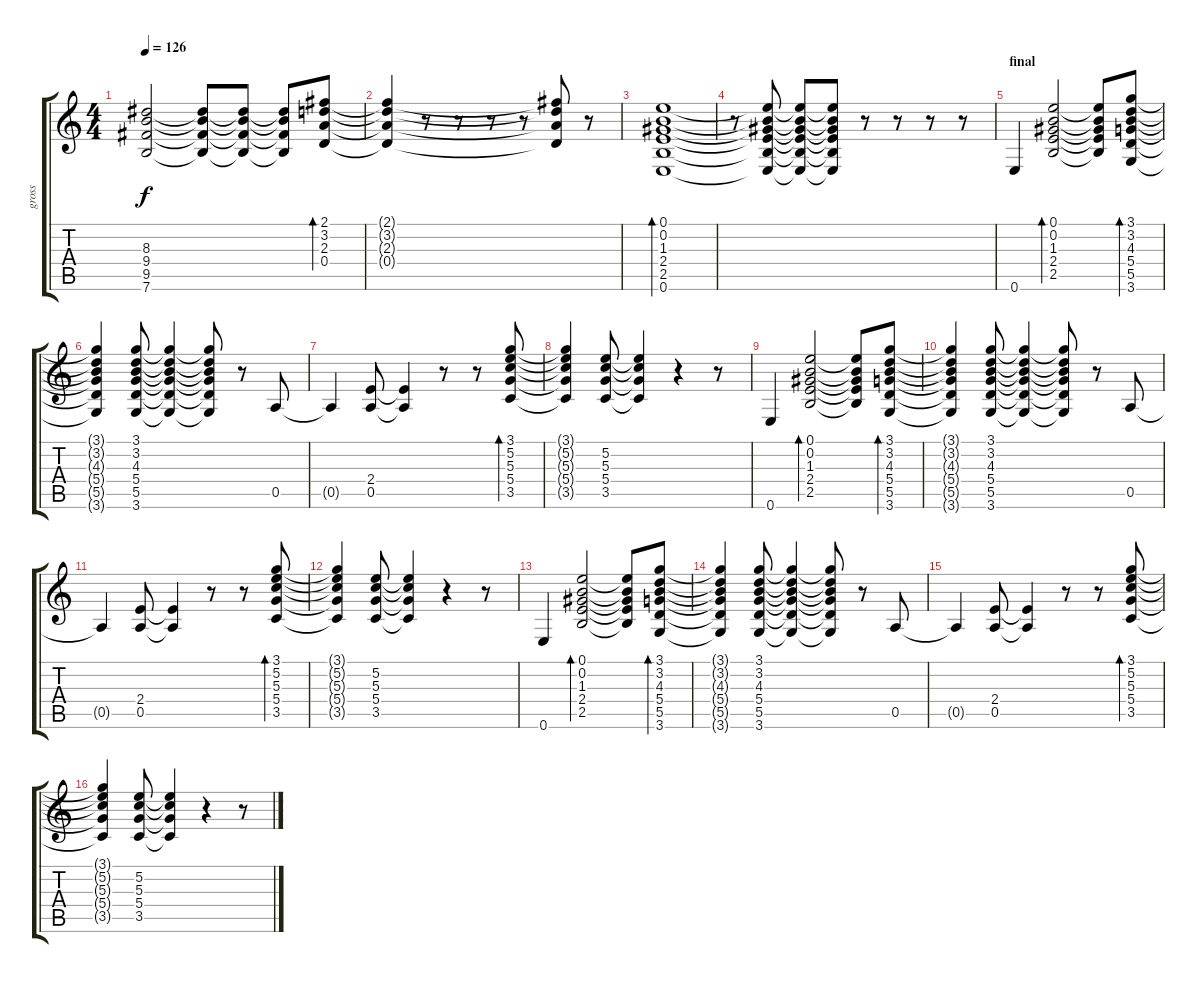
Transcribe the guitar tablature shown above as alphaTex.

\track ("gross" "gross") {instrument acousticguitarsteel}
\staff {score tabs}
\tuning (E4 B3 G3 D3 A2 E2) {hide}
\ts (4 4)
\tempo 126
\clef g2
\ks c
(8.3{t} 9.4{t} 9.5{t} 7.6{t}).2{dy f} (8.3{t} 9.4{t} 9.5{t} 7.6{t}).8 (8.3{t} 9.4{t} 9.5{t} 7.6{t}).8 (8.3{t} 9.4{t} 9.5{t} 7.6{t}).8 (2.1 3.2 2.3 0.4).8{bd 240} |
(2.1{t} 3.2{t} 2.3{t} 0.4{t}).4 r.8 r.8 r.8 r.8 (2.1{t} 3.2{t} 2.3{t} 0.4{t}).8 r.8 |
(0.1 0.2 1.3 2.4 2.5 0.6).1{bd 60} |
r.8 (0.1{t} 0.2{t} 1.3{t} 2.4{t} 2.5{t} 0.6{t}).8 (0.1{t} 0.2{t} 1.3{t} 2.4{t} 2.5{t} 0.6{t}).8 (0.1{t} 0.2{t} 1.3{t} 2.4{t} 2.5{t} 0.6{t}).8 r.8 r.8 r.8 r.8 |
\section ("" "final")
0.6.4 (0.1 0.2 1.3 2.4 2.5).2{bd 60} (0.1{t} 0.2{t} 1.3{t} 2.4{t} 2.5{t}).8 (3.1 3.2 4.3 5.4 5.5 3.6).8{bd 60} |
(3.1{t} 3.2{t} 4.3{t} 5.4{t} 5.5{t} 3.6{t}).4 (3.1 3.2 4.3 5.4 5.5 3.6).8 (3.1{t} 3.2{t} 4.3{t} 5.4{t} 5.5{t} 3.6{t}).4 (3.1{t} 3.2{t} 4.3{t} 5.4{t} 5.5{t} 3.6{t}).8 r.8 0.5.8 |
0.5{t}.4 (2.4 0.5).8 (2.4{t} 0.5{t}).4 r.8 r.8 (3.1 5.2 5.3 5.4 3.5).8{bd 60} |
(3.1{t} 5.2{t} 5.3{t} 5.4{t} 3.5{t}).4 (5.2 5.3 5.4 3.5).8 (5.2{t} 5.3{t} 5.4{t} 3.5{t}).4 r.4 r.8 |
0.6.4 (0.1 0.2 1.3 2.4 2.5).2{bd 60} (0.1{t} 0.2{t} 1.3{t} 2.4{t} 2.5{t}).8 (3.1 3.2 4.3 5.4 5.5 3.6).8{bd 60} |
(3.1{t} 3.2{t} 4.3{t} 5.4{t} 5.5{t} 3.6{t}).4 (3.1 3.2 4.3 5.4 5.5 3.6).8 (3.1{t} 3.2{t} 4.3{t} 5.4{t} 5.5{t} 3.6{t}).4 (3.1{t} 3.2{t} 4.3{t} 5.4{t} 5.5{t} 3.6{t}).8 r.8 0.5.8 |
0.5{t}.4 (2.4 0.5).8 (2.4{t} 0.5{t}).4 r.8 r.8 (3.1 5.2 5.3 5.4 3.5).8{bd 60} |
(3.1{t} 5.2{t} 5.3{t} 5.4{t} 3.5{t}).4 (5.2 5.3 5.4 3.5).8 (5.2{t} 5.3{t} 5.4{t} 3.5{t}).4 r.4 r.8 |
\section ("" "")
0.6.4 (0.1 0.2 1.3 2.4 2.5).2{bd 60} (0.1{t} 0.2{t} 1.3{t} 2.4{t} 2.5{t}).8 (3.1 3.2 4.3 5.4 5.5 3.6).8{bd 60} |
(3.1{t} 3.2{t} 4.3{t} 5.4{t} 5.5{t} 3.6{t}).4 (3.1 3.2 4.3 5.4 5.5 3.6).8 (3.1{t} 3.2{t} 4.3{t} 5.4{t} 5.5{t} 3.6{t}).4 (3.1{t} 3.2{t} 4.3{t} 5.4{t} 5.5{t} 3.6{t}).8 r.8 0.5.8 |
0.5{t}.4 (2.4 0.5).8 (2.4{t} 0.5{t}).4 r.8 r.8 (3.1 5.2 5.3 5.4 3.5).8{bd 60} |
(3.1{t} 5.2{t} 5.3{t} 5.4{t} 3.5{t}).4 (5.2 5.3 5.4 3.5).8 (5.2{t} 5.3{t} 5.4{t} 3.5{t}).4 r.4 r.8
